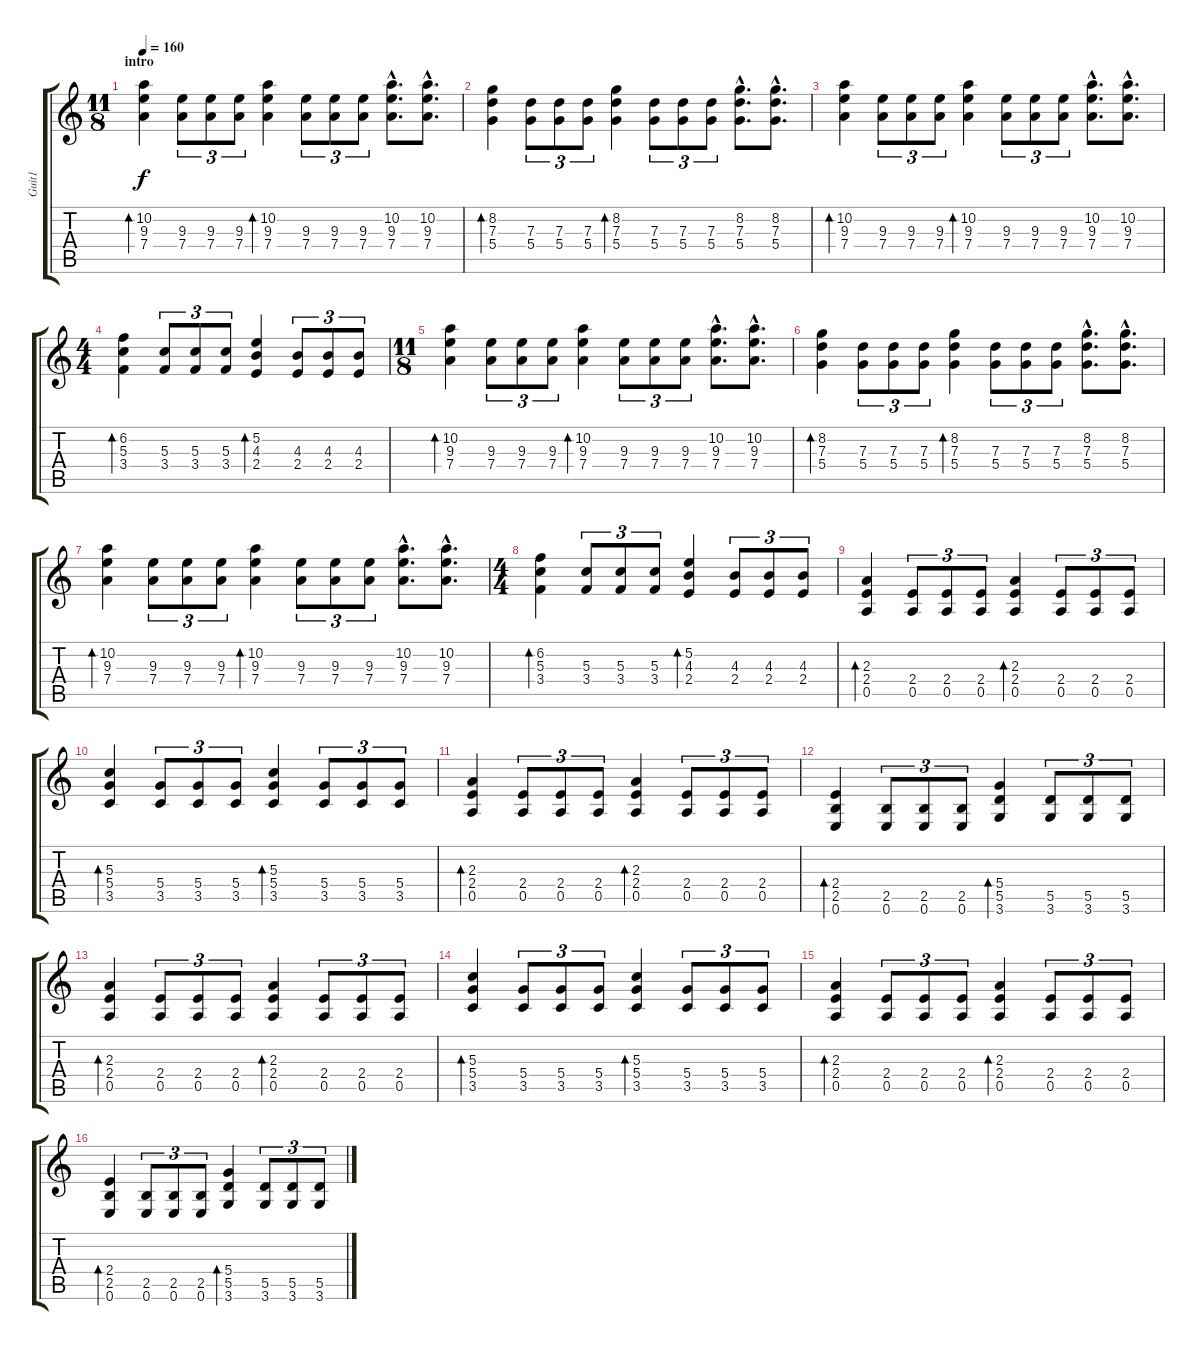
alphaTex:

\track ("Guit1" "Guit1") {instrument electricguitarclean}
\staff {score tabs}
\tuning (E4 B3 G3 D3 A2 E2) {hide}
\ts (11 8)
\section ("" "intro")
\tempo 160
\clef g2
\ks c
(10.2 9.3 7.4).4{bd 60 dy f instrument electricguitarclean} (9.3 7.4).8{tu (3 2)} (9.3 7.4).8{tu (3 2)} (9.3 7.4).8{tu (3 2)} (10.2 9.3 7.4).4{bd 60} (9.3 7.4).8{tu (3 2)} (9.3 7.4).8{tu (3 2)} (9.3 7.4).8{tu (3 2)} (10.2{hac} 9.3{hac} 7.4{hac}).8{d} (10.2{hac} 9.3{hac} 7.4{hac}).8{d} |
(8.2 7.3 5.4).4{bd 60} (7.3 5.4).8{tu (3 2)} (7.3 5.4).8{tu (3 2)} (7.3 5.4).8{tu (3 2)} (8.2 7.3 5.4).4{bd 60} (7.3 5.4).8{tu (3 2)} (7.3 5.4).8{tu (3 2)} (7.3 5.4).8{tu (3 2)} (8.2{hac} 7.3{hac} 5.4{hac}).8{d} (8.2{hac} 7.3{hac} 5.4{hac}).8{d} |
(10.2 9.3 7.4).4{bd 60} (9.3 7.4).8{tu (3 2)} (9.3 7.4).8{tu (3 2)} (9.3 7.4).8{tu (3 2)} (10.2 9.3 7.4).4{bd 60} (9.3 7.4).8{tu (3 2)} (9.3 7.4).8{tu (3 2)} (9.3 7.4).8{tu (3 2)} (10.2{hac} 9.3{hac} 7.4{hac}).8{d} (10.2{hac} 9.3{hac} 7.4{hac}).8{d} |
\ts (4 4)
(6.2 5.3 3.4).4{bd 60} (5.3 3.4).8{tu (3 2)} (5.3 3.4).8{tu (3 2)} (5.3 3.4).8{tu (3 2)} (5.2 4.3 2.4).4{bd 60} (4.3 2.4).8{tu (3 2)} (4.3 2.4).8{tu (3 2)} (4.3 2.4).8{tu (3 2)} |
\ts (11 8)
(10.2 9.3 7.4).4{bd 60} (9.3 7.4).8{tu (3 2)} (9.3 7.4).8{tu (3 2)} (9.3 7.4).8{tu (3 2)} (10.2 9.3 7.4).4{bd 60} (9.3 7.4).8{tu (3 2)} (9.3 7.4).8{tu (3 2)} (9.3 7.4).8{tu (3 2)} (10.2{hac} 9.3{hac} 7.4{hac}).8{d} (10.2{hac} 9.3{hac} 7.4{hac}).8{d} |
(8.2 7.3 5.4).4{bd 60} (7.3 5.4).8{tu (3 2)} (7.3 5.4).8{tu (3 2)} (7.3 5.4).8{tu (3 2)} (8.2 7.3 5.4).4{bd 60} (7.3 5.4).8{tu (3 2)} (7.3 5.4).8{tu (3 2)} (7.3 5.4).8{tu (3 2)} (8.2{hac} 7.3{hac} 5.4{hac}).8{d} (8.2{hac} 7.3{hac} 5.4{hac}).8{d} |
(10.2 9.3 7.4).4{bd 60} (9.3 7.4).8{tu (3 2)} (9.3 7.4).8{tu (3 2)} (9.3 7.4).8{tu (3 2)} (10.2 9.3 7.4).4{bd 60} (9.3 7.4).8{tu (3 2)} (9.3 7.4).8{tu (3 2)} (9.3 7.4).8{tu (3 2)} (10.2{hac} 9.3{hac} 7.4{hac}).8{d} (10.2{hac} 9.3{hac} 7.4{hac}).8{d} |
\ts (4 4)
(6.2 5.3 3.4).4{bd 60} (5.3 3.4).8{tu (3 2)} (5.3 3.4).8{tu (3 2)} (5.3 3.4).8{tu (3 2)} (5.2 4.3 2.4).4{bd 60} (4.3 2.4).8{tu (3 2)} (4.3 2.4).8{tu (3 2)} (4.3 2.4).8{tu (3 2)} |
(2.3 2.4 0.5).4{bd 60} (2.4 0.5).8{tu (3 2)} (2.4 0.5).8{tu (3 2)} (2.4 0.5).8{tu (3 2)} (2.3 2.4 0.5).4{bd 60} (2.4 0.5).8{tu (3 2)} (2.4 0.5).8{tu (3 2)} (2.4 0.5).8{tu (3 2)} |
(5.3 5.4 3.5).4{bd 60} (5.4 3.5).8{tu (3 2)} (5.4 3.5).8{tu (3 2)} (5.4 3.5).8{tu (3 2)} (5.3 5.4 3.5).4{bd 60} (5.4 3.5).8{tu (3 2)} (5.4 3.5).8{tu (3 2)} (5.4 3.5).8{tu (3 2)} |
(2.3 2.4 0.5).4{bd 60} (2.4 0.5).8{tu (3 2)} (2.4 0.5).8{tu (3 2)} (2.4 0.5).8{tu (3 2)} (2.3 2.4 0.5).4{bd 60} (2.4 0.5).8{tu (3 2)} (2.4 0.5).8{tu (3 2)} (2.4 0.5).8{tu (3 2)} |
(2.4 2.5 0.6).4{bd 60} (2.5 0.6).8{tu (3 2)} (2.5 0.6).8{tu (3 2)} (2.5 0.6).8{tu (3 2)} (5.4 5.5 3.6).4{bd 60} (5.5 3.6).8{tu (3 2)} (5.5 3.6).8{tu (3 2)} (5.5 3.6).8{tu (3 2)} |
(2.3 2.4 0.5).4{bd 60} (2.4 0.5).8{tu (3 2)} (2.4 0.5).8{tu (3 2)} (2.4 0.5).8{tu (3 2)} (2.3 2.4 0.5).4{bd 60} (2.4 0.5).8{tu (3 2)} (2.4 0.5).8{tu (3 2)} (2.4 0.5).8{tu (3 2)} |
(5.3 5.4 3.5).4{bd 60} (5.4 3.5).8{tu (3 2)} (5.4 3.5).8{tu (3 2)} (5.4 3.5).8{tu (3 2)} (5.3 5.4 3.5).4{bd 60} (5.4 3.5).8{tu (3 2)} (5.4 3.5).8{tu (3 2)} (5.4 3.5).8{tu (3 2)} |
(2.3 2.4 0.5).4{bd 60} (2.4 0.5).8{tu (3 2)} (2.4 0.5).8{tu (3 2)} (2.4 0.5).8{tu (3 2)} (2.3 2.4 0.5).4{bd 60} (2.4 0.5).8{tu (3 2)} (2.4 0.5).8{tu (3 2)} (2.4 0.5).8{tu (3 2)} |
(2.4 2.5 0.6).4{bd 60} (2.5 0.6).8{tu (3 2)} (2.5 0.6).8{tu (3 2)} (2.5 0.6).8{tu (3 2)} (5.4 5.5 3.6).4{bd 60} (5.5 3.6).8{tu (3 2)} (5.5 3.6).8{tu (3 2)} (5.5 3.6).8{tu (3 2)}
